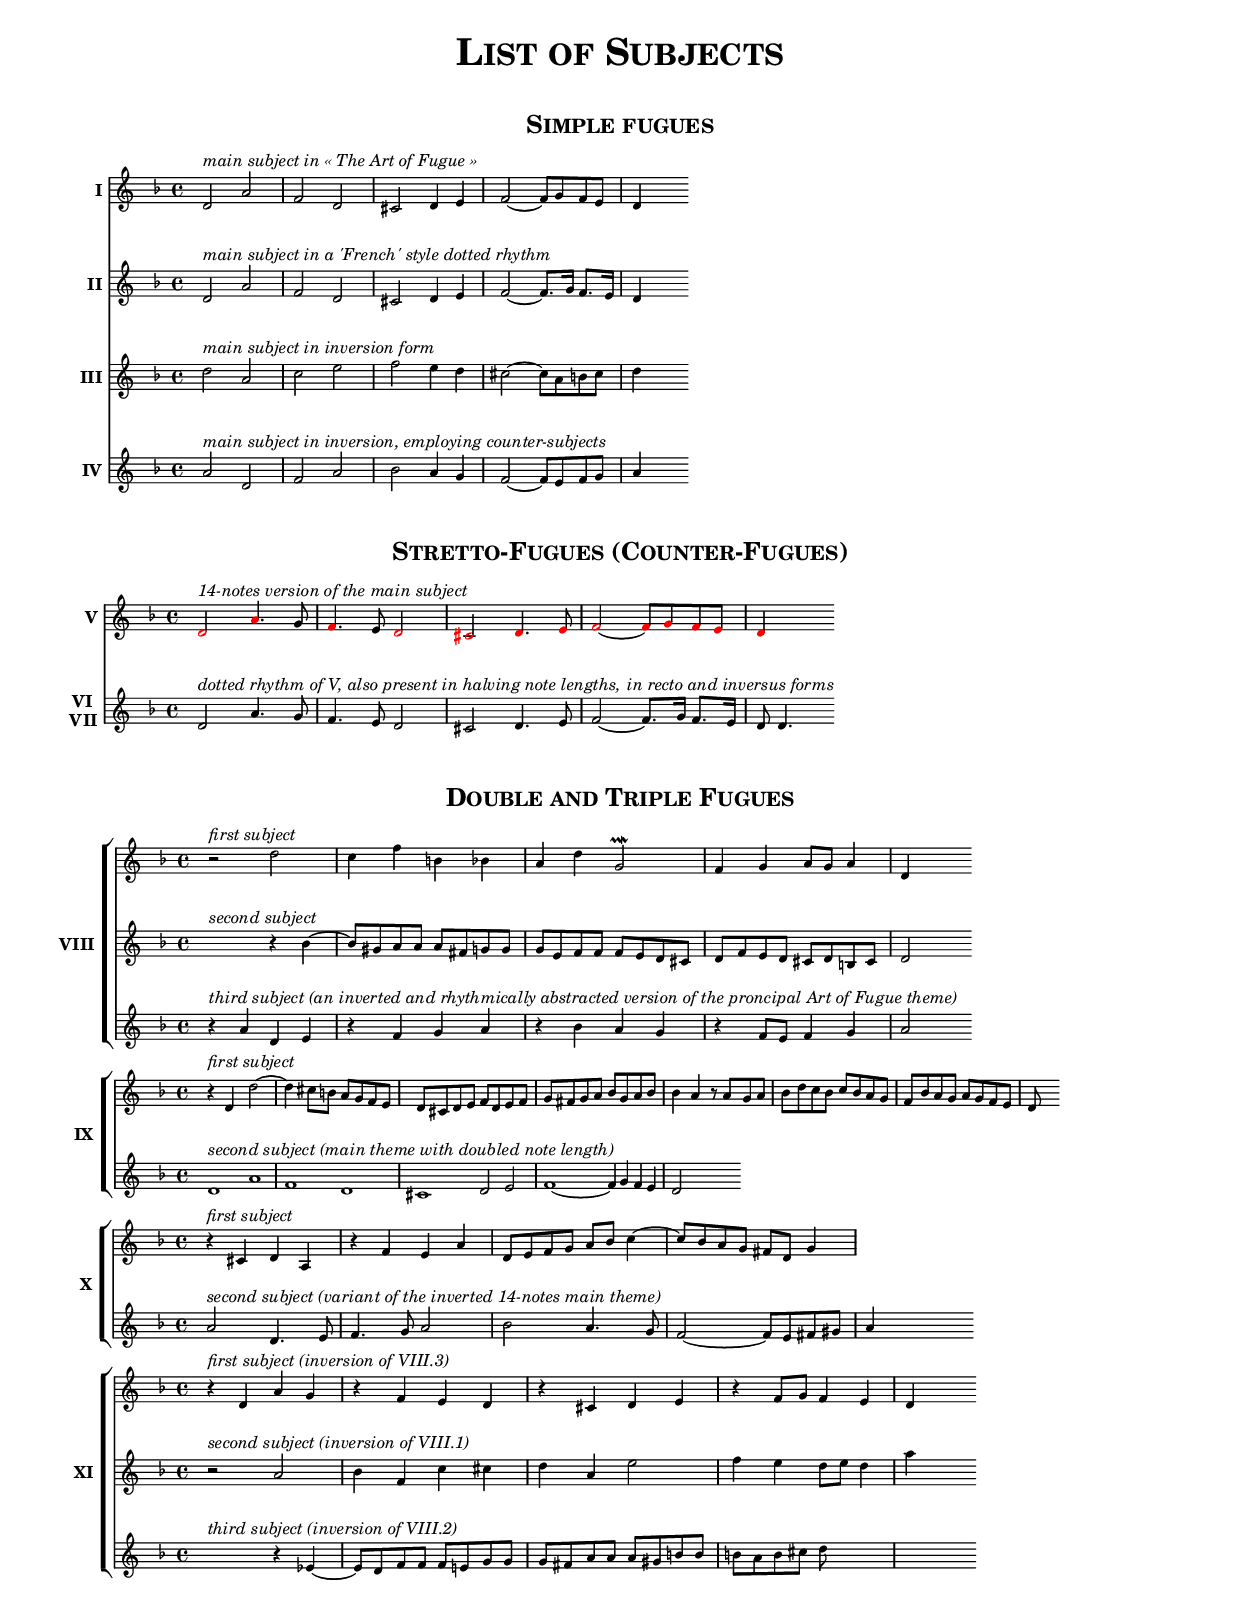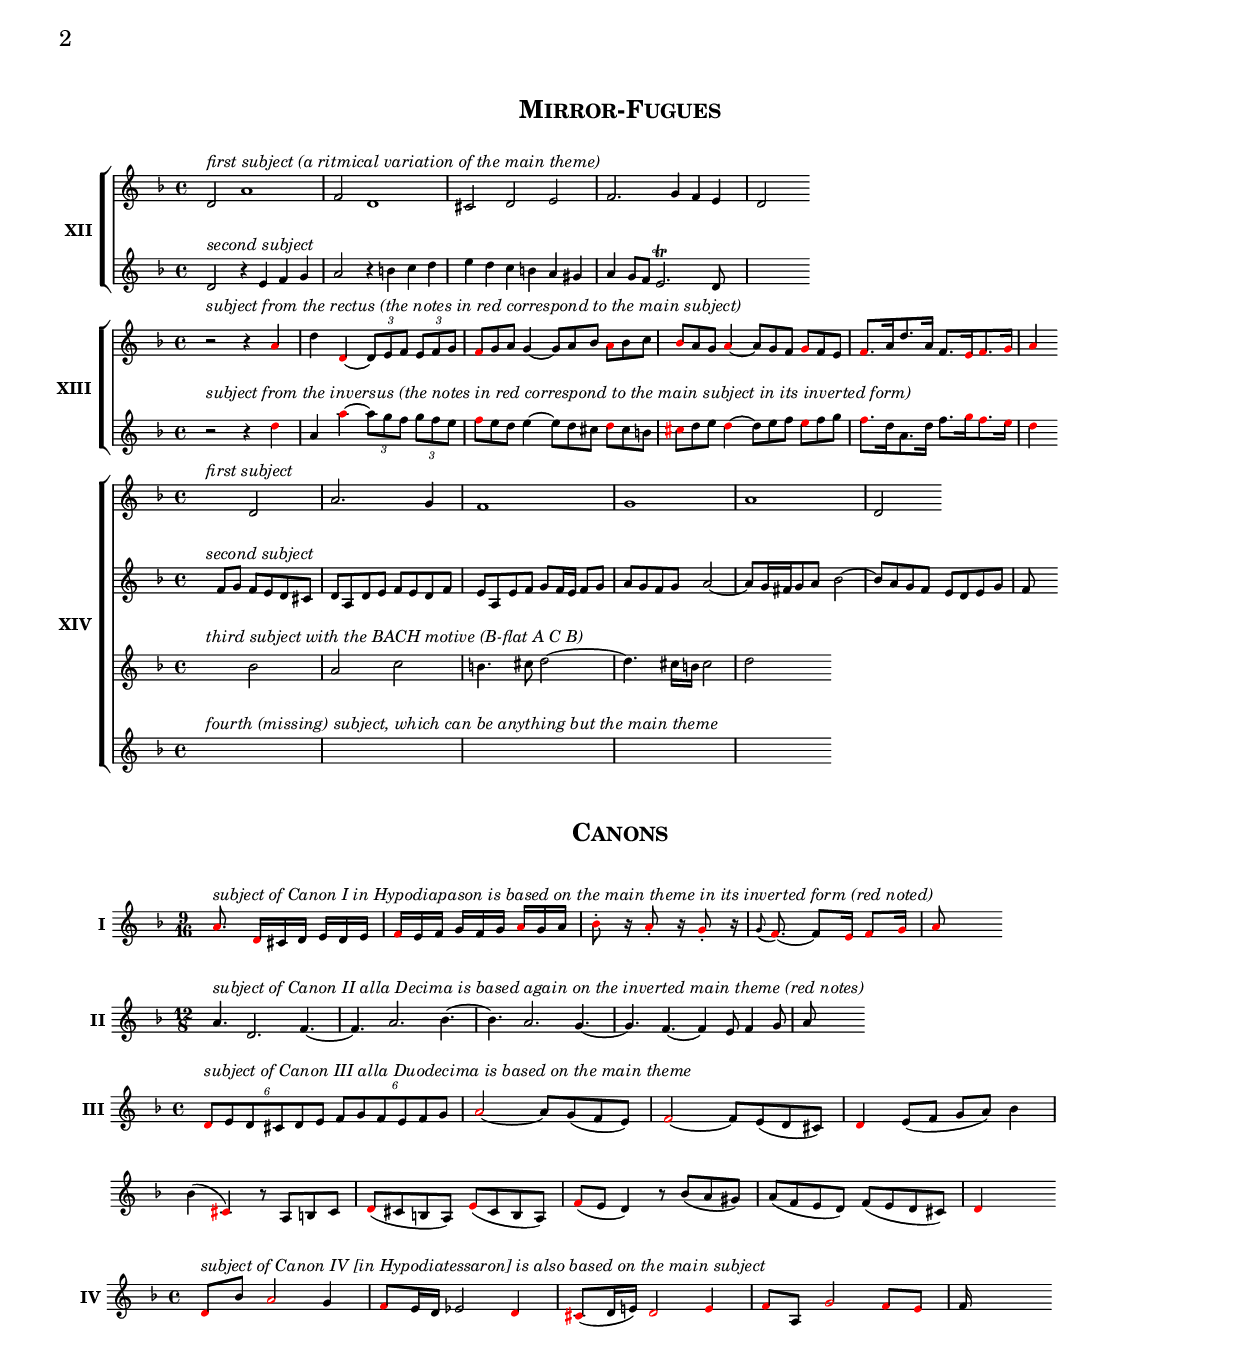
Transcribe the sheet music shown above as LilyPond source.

\include "./macros.ly"

commonSettings = {
  \time 4/4
  \key d \minor
  %\once\override Staff.TimeSignature.stencil = ##f
  \override Score.BarNumber.break-visibility = ##(#f #f #f)
  \override Staff.NoteHead.style = #'baroque
}

CommonSubjectI = {
  \commonSettings
  | d'2^\markup \abs-fontsize #8 \italic { "main subject in « The Art of Fugue »" }
    a'
  | f d | cis d4 e | f2~ f8 g f e | d4 s
}
CommonSubjectII = {
  \commonSettings
  | d'2^\markup \abs-fontsize #8 \italic { "main subject in a 'French' style dotted rhythm" }
    a'
  | f d | cis d4 e | f2~ f8. g16 f8. e16 | d4 s
}
CommonSubjectIII = {
  \commonSettings
  | d''2^\markup \abs-fontsize #8 \italic { "main subject in inversion form" }
    a
  | c e | f e4 d | cis2~ cis8 a b cis | d4 s
}
CommonSubjectIV = {
  \commonSettings
  | a'2^\markup \abs-fontsize #8 \italic { "main subject in inversion, employing counter-subjects" }
    d,
  | f a | bes a4 g | f2~ f8 e f g | a4 s
}
CommonSubjectV = {
  \commonSettings
  | \red d'2^\markup \abs-fontsize #8 \italic  { "14-notes version of the main subject" }
    \once\override Stem.length = #6 \red a'4. g8
  | \red f4. e8 \red d2 | \red cis \red d4. \red e8 | \red \red f2~ \red f8 \red g \red f \red e
  | \red d4 s
}

CommonSubjectVI = {
  \commonSettings
  | d'2^\markup \abs-fontsize #8 \italic  {
      "dotted rhythm of V, also present in halving note lengths,"
      "in recto and inversus forms"
    }
    \once\override Stem.length = #5 a'4. g8
  | f4. e8 d2 | cis d4. e8 | f2~ f8. g16 f8. e16 | d8 4.
}

SubjectVIIIFirst = \relative {
  \commonSettings
  | r2^\markup \abs-fontsize #8 \italic { "first subject" }
    d''
  | c4 f b, bes | a d g,2^\prallmordent | f4 g a8 g a4 | d,4 s
}
SubjectVIIISecond = \relative {
  \commonSettings
  | s2^\markup \abs-fontsize #8 \italic { "second subject" }
    r4 bes'~
  | bes8 gis a a a fis g g | g e f f f e d cis | d f e d cis d b cis | d2
}
SubjectVIIIThird = \relative {
  \commonSettings
  | r4^\markup \abs-fontsize #8 \italic {
      "third subject (an inverted and rhythmically abstracted version of the proncipal Art of Fugue theme)"
    }
    a' d, e | r f g a | r bes a g | r f8 e f4 g | a2 % s
}

SubjectIXFirst = {
  \commonSettings
  | r4^\markup \abs-fontsize #8 \italic {
      "first subject"
    }
    d' d'2~ | d4 cis8 b a g f e | d cis d e f d e f | g fis g a bes g a bes | bes4 a r8 a g a
  | bes d c bes c bes a g | f bes a g a g f e | d s
}
SubjectIXSecond = {
  \commonSettings
  | d'1*1/2^\markup \abs-fontsize #8 \italic {
      "second subject (main theme with doubled note length)"
    }
    a' | f d | cis d2*1/2 e | f1*1/2~ f4*1/2 g f e | d2*1/2 s1*1/2
}

SubjectXFirst = {
  \commonSettings
  | r4^\markup \abs-fontsize #8 \italic {
      "first subject"
    }
    cis' d a | r f' e a | d,8 e f g a bes c4~ | c8 bes a g fis d g4
}
SubjectXSecond = {
  \commonSettings
  | a'2^\markup \abs-fontsize #8 \italic {
      "second subject (variant of the inverted 14-notes main theme)"
    }
    d,4. e8 | f4. g8 a2 | bes a4. g8 | f2~ f8 e fis gis | a4 s2
}

SubjectXIFirst = {
  \commonSettings
  | r4^\markup \abs-fontsize #8 \italic {
      "first subject (inversion of VIII.3)"
    }
    d' a' g
  | r f e d | r cis d e | r f8 g f4 e | d4 s
}
SubjectXISecond = {
  \commonSettings
  | r2^\markup \abs-fontsize #8 \italic {
      "second subject (inversion of VIII.1)"
    }
    a'
  | bes4 f c' cis | d a e'2 | f4 e d8 e d4 | a'4 s
}
SubjectXIThird = {
  \commonSettings
  | s2^\markup \abs-fontsize #8 \italic {
      "third subject (inversion of VIII.2)"
    }
    r4 ees'~
  | ees8 d f f f e g g | g fis a a a gis b b | b a b cis d s4. | s2
}

SubjectXIIFirst = {
  \commonSettings
  | d'2*2/3^\markup \abs-fontsize #8 \italic {
      "first subject (a ritmical variation of the main theme)"
    }
    a'1*2/3
  | f2*2/3 d1*2/3 | cis2*2/3 d e | f2.*2/3 g4*2/3 f e | d2*2/3 s4*2/3
}
SubjectXIISecond = {
  \commonSettings
  | d'2*2/3^\markup \abs-fontsize #8 \italic { "second subject" }
    r4*2/3 e f g | a2*2/3 r4*2/3 b c d | e d c b a gis | a g8*2/3[ f] e2.*2/3\trill d8*2/3 s % e
 %| f4*2/3 e8*2/3[ d] cis2.*2/3 b8*2/3 cis | d2*2/3 r4*2/3 f, g a
  | s2
}

SubjectXIIIFirst = {
  \commonSettings
  | r2^\markup \abs-fontsize #8 \italic {
      "subject from the rectus (the notes in red correspond to the main subject)"
    }
    r4 \red a' | d \red d,~ \tuplet 3/2 { d8 e f } \tuplet 3/2 { e f g }
  | \omit TupletNumber \tuplet 3/2 { \red f g a } g4~ \tuplet 3/2 { g8 a bes } \tuplet 3/2 { \red a bes c }
  | \tuplet 3/2 { \red bes a g } \red a4~ \tuplet 3/2 { a8 g f } \tuplet 3/2 { \red g f e }
  | \red f8.[ a16 d8. a16] f8.[ \red e16 \red f8. \red g16] | \red a4
}
SubjectXIIISecond = {
  \commonSettings
  | r2^\markup \abs-fontsize #8 \italic {
      "subject from the inversus (the notes in red correspond to the main subject in its inverted form)"
    }
    r4 \red d'' | a \red a'~ \tuplet 3/2 { a8 g f } \tuplet 3/2 { g f e }
  | \omit TupletNumber \tuplet 3/2 { \red f e d } e4~ \tuplet 3/2 { e8 d cis } \tuplet 3/2 { \red d cis b }
  | \tuplet 3/2 { \red cis d e } \red d4~ \tuplet 3/2 { d8 e f } \tuplet 3/2 { \red e f g }
  | \red f8.[ d16 a8. d16] f8.[ \red g16 \red f8. \red e16] | \red d4
}

SubjectXIVFirst = {
  \commonSettings
  | s2^\markup \abs-fontsize #8 \italic { "first subject" }
    d'
  | a'2. g4 | f1 | g | a | d,2 % s
}
SubjectXIVSecond = {
  \commonSettings
  | s4^\markup \abs-fontsize #8 \italic { "second subject" }
    f'8 g f e d cis
  | d a d e f e d f | e a, e' f g f16 e f8 g | a g f g a2~ | a8[ g16 fis g8 a] bes2~ | bes8 a g f e d e g
  | f s % s2.
}
SubjectXIVThird = {
  \commonSettings
  | s2^\markup \abs-fontsize #8 \italic {
      "third subject with the BACH motive (B-flat A C B)"
    }
    bes'
  | a c | b4. cis8 d2~ | d4. cis16 b  cis2 | d % s
}
SubjectXIVFourth = {
  \commonSettings
  | s1^\markup \abs-fontsize #8 \italic {
      "fourth (missing) subject, which can be anything but the main theme"
    }
  | s | s | s | s2
}

CanonI = {
  \commonSettings
  \time 9/16
  | \red a'8.^\markup \abs-fontsize #8 \italic {
      "subject of Canon I in Hypodiapason is based on the main theme in its inverted form (red noted)"
    }
    \red d,16 cis d e d e
  | \red f e f g f g \red a g a
  | \red bes8^. r16 \red a8_. r16 \red g8_. r16
  | \appoggiatura g8 \red f8.~ f8 \red e16 \red f8 \red g16
  | \red a8 s
}
CanonII = {
  \commonSettings
  \time 12/8
  | a'4.^\markup \abs-fontsize #8 \italic {
      "subject of Canon II alla Decima is based again on the inverted main theme (red notes)"
    }
    d,2. f4.~
  | f a2. bes4.~
  | bes a2. g4.~
  | g f~ f4 e8 f4 g8
  | a8 s4
}
CanonIII = {
  \commonSettings
  | \tuplet 6/4 {
      \red d'8[^\markup \abs-fontsize #8 \italic {
        "subject of Canon III alla Duodecima is based on the main theme"
      }
      e d cis d e]
    } \tuplet 6/4 { f[ g f e f g] }
  | \red a2~ a8 g( f e)
  | \red f2~ f8 e( d cis)
  | \red d4 e8( f g a) bes4
  | bes( \red  cis,) r8 a b cis
  | \red d( cis b a) \red e'( cis b a)
  | \red f'( e d4) r8 bes'( a gis)
  | a( f e d) f( e d cis)
  | \red d4 s
}
CanonIV = {
  \commonSettings
  | \red d'8^\markup \abs-fontsize #8 \italic {
      "subject of Canon IV [in Hypodiatessaron] is also based on the main subject"
     }
     bes' \red a2 g4
  | \red f8 e16 d ees2 \red d4
  | \red cis8_( d16 e!) \red d2 \red e4
  | \red f8 a, \red g'2 \red f8 \red e
  | f16 s8.
}

\markup \fill-line {
  \center-column \abs-fontsize #18 \smallCaps \bold {
    \null
    "List of Subjects"
    \vspace #1
  }
}

\markup \fill-line {
  \center-column \abs-fontsize #12 \smallCaps \bold {
    \null
    "Simple fugues"
    \vspace #0.5
  }
}

\markup \line {
  \hspace #2
  \left-column {
    \score {
      <<
        \new Staff \with {
          instrumentName = \markup \abs-fontsize #8 \bold { "I " }
        } \relative \CommonSubjectI
        \new Staff \with {
          instrumentName = \markup \abs-fontsize #8 \bold { "II " }
        } \relative \CommonSubjectII
        \new Staff \with {
          instrumentName = \markup \abs-fontsize #8 \bold { "III " }
        } \relative \CommonSubjectIII
        \new Staff \with {
          instrumentName = \markup \abs-fontsize #8 \bold { "IV " }
        } \relative \CommonSubjectIV
      >>
      \layout {
        %\context {
        %  \Score
        %  proportionalNotationDuration = #(ly:make-moment 1)
        %}
        indent = #0
        line-width = #160
        #(layout-set-staff-size 12)
      }
    }
  }
}

\markup \fill-line {
  \center-column \abs-fontsize #12 \smallCaps \bold {
    \null\null
    "Stretto-Fugues (Counter-Fugues)"
    \vspace #0.5
  }
}

\markup \line {
  \hspace #1
  \left-column {
    \score {
      <<
        \new Staff \with {
          instrumentName = \markup \abs-fontsize #8 \bold { "V " }
        } \relative \CommonSubjectV
        % Contrapunctus VI
        \new Staff \with {
          instrumentName = \markup \abs-fontsize #8 \bold {
            \right-column { "VI  " \raise #1.8 \line { "VII " } }
          }
        } \relative \CommonSubjectVI
      >>
      \layout {
        %\context {
        %  \Score
        %  proportionalNotationDuration = #(ly:make-moment 1)
        %}
        indent = #0
        line-width = #160
        #(layout-set-staff-size 12)
      }
    }
  }
}

\markup \fill-line {
  \center-column \abs-fontsize #12 \smallCaps \bold {
    \null\null
    "Double and Triple Fugues"
    \vspace #0.5
  }
}

% Contrapunctus VIII
\markup \line {
  \left-column {
    \score {
      <<
        \new ChoirStaff \with {
          instrumentName = \markup \abs-fontsize #8 \bold { "VIII " }
          \override StaffGrouper.staff-staff-spacing = #'(
                      (basic-distance . 0)
                      (padding . 2))
          }
        <<
        \new Staff {
          \new Voice = "subjectviii1" \relative \SubjectVIIIFirst
        }
        \new Staff {
          \new Voice = "subjectviii2" \relative \SubjectVIIISecond
        }
        \new Staff {
          \new Voice = "subjectviii3" \relative \SubjectVIIIThird
        }
        >>
      >>
      \layout {
        %\context {
        %  \Score
        %  proportionalNotationDuration = #(ly:make-moment 1)
        %}
        indent = #0
        line-width = #160
        #(layout-set-staff-size 12)
      }
    }
  }
}

% Contrapunctus IX
\markup \line {
  \hspace #1.4
  \left-column {
    \score {
      <<
        \new ChoirStaff \with {
          instrumentName = \markup \abs-fontsize #8 \bold { "IX " }
          \override StaffGrouper.staff-staff-spacing = #'(
                      (basic-distance . 0)
                      (padding . 2))
          }
        <<
        \new Staff {
          \new Voice = "subjectix1" \relative \SubjectIXFirst
        }
        \new Staff {
          \new Voice = "subjectix2" \relative \SubjectIXSecond
        }
        >>
      >>
      \layout {
        %\context {
        %  \Score
        %  proportionalNotationDuration = #(ly:make-moment 1)
        %}
        indent = #0
        line-width = #160
        #(layout-set-staff-size 12)
      }
    }
  }
}

% Contrapunctus X
\markup \line {
  \hspace #2.0
  \left-column {
    \score {
      <<
        \new ChoirStaff \with {
          instrumentName = \markup \abs-fontsize #8 \bold { "X " }
          \override StaffGrouper.staff-staff-spacing = #'(
                      (basic-distance . 0)
                      (padding . 2))
          }
        <<
        \new Staff {
          \new Voice = "subjectix1" \relative \SubjectXFirst
        }
        \new Staff {
          \new Voice = "subjectix2" \relative \SubjectXSecond
        }
        >>
      >>
      \layout {
        %\context {
        %  \Score
        %  proportionalNotationDuration = #(ly:make-moment 1)
        %}
        indent = #0
        line-width = #160
        #(layout-set-staff-size 12)
      }
    }
  }
}

% Contrapunctus XI
\markup \line {
  \hspace #1.4
  \left-column {
    \score {
      <<
        \new ChoirStaff \with {
          instrumentName = \markup \abs-fontsize #8 \bold { "XI " }
          \override StaffGrouper.staff-staff-spacing = #'(
                      (basic-distance . 0)
                      (padding . 2))
          }
        <<
        \new Staff {
          \new Voice = "subjectxi1" \relative \SubjectXIFirst
        }
        \new Staff {
          \new Voice = "subjectxi2" \relative \SubjectXISecond
        }
        \new Staff {
          \new Voice = "subjectxi3" \relative \SubjectXIThird
        }
        >>
      >>
      \layout {
        %\context {
        %  \Score
        %  proportionalNotationDuration = #(ly:make-moment 1)
        %}
        indent = #0
        line-width = #160
        #(layout-set-staff-size 12)
      }
    }
  }
}

\pageBreak

\markup \fill-line {
  \center-column \abs-fontsize #12 \smallCaps \bold {
    \null\null
    "Mirror-Fugues"
    \vspace #1
  }
}

% Contrapunctus XII
\markup \line {
  \hspace #0.6
  \left-column {
    \score {
      <<
        \new ChoirStaff \with {
          instrumentName = \markup \abs-fontsize #8 \bold { "XII " }
          \override StaffGrouper.staff-staff-spacing = #'(
                      (basic-distance . 0)
                      (padding . 2))
          }
        <<
        \new Staff {
          \new Voice = "subjectxii1" \relative \SubjectXIIFirst
        }
        \new Staff {
          \new Voice = "subjectxii2" \relative \SubjectXIISecond
        }
        >>
      >>
      \layout {
        %\context {
        %  \Score
        %  proportionalNotationDuration = #(ly:make-moment 1)
        %}
        indent = #0
        line-width = #160
        #(layout-set-staff-size 12)
      }
    }
  }
}

% Contrapunctus XIII
\markup \line {
  \hspace #-0.2
  \left-column {
    \score {
      <<
        \new ChoirStaff \with {
          instrumentName = \markup \abs-fontsize #8 \bold { "XIII " }
          \override StaffGrouper.staff-staff-spacing = #'(
                      (basic-distance . 0)
                      (padding . 2))
          }
        <<
        \new Staff {
          \new Voice = "subjectxiii1" \relative \SubjectXIIIFirst
        }
        \new Staff {
          \new Voice = "subjectxiii2" \relative \SubjectXIIISecond
        }
        >>
      >>
      \layout {
        %\context {
        %  \Score
        %  proportionalNotationDuration = #(ly:make-moment 1)
        %}
        indent = #0
        line-width = #160
        #(layout-set-staff-size 12)
      }
    }
  }
}

% Contrapunctus XIV
\markup \line {
  \hspace #0
  \left-column {
    \score {
      <<
        \new ChoirStaff \with {
          instrumentName = \markup \abs-fontsize #8 \bold { "XIV " }
          \override StaffGrouper.staff-staff-spacing = #'(
                      (basic-distance . 0)
                      (padding . 2))
          }
        <<
        \new Staff {
          \new Voice = "subjectxiv1" \relative \SubjectXIVFirst
        }
        \new Staff {
          \new Voice = "subjectxiv2" \relative \SubjectXIVSecond
        }
        \new Staff {
          \new Voice = "subjectxiv3" \relative \SubjectXIVThird
        }
        \new Staff {
          \new Voice = "subjectxiv4" \relative \SubjectXIVFourth
        }
        >>
      >>
      \layout {
        %\context {
        %  \Score
        %  proportionalNotationDuration = #(ly:make-moment 1)
        %}
        indent = #0
        line-width = #160
        #(layout-set-staff-size 12)
      }
    }
  }
  \vspace #3
}

\markup \fill-line {
  \center-column \abs-fontsize #12 \smallCaps \bold {
    \null\null
    "Canons"
    \vspace #0.5
  }
}

\markup \line {
  \hspace #3.8
  \left-column {
    \score {
      <<
        \new Staff \with {
          instrumentName = \markup \abs-fontsize #8 \bold { "I " }
        } \relative \CanonI
      >>
      \layout {
        indent = #0
        line-width = #160
        #(layout-set-staff-size 12)
      }
    }
  }
  \vspace #2
}

\markup \line {
  \hspace #3
  \left-column {
    \score {
      <<
        \new Staff \with {
          instrumentName = \markup \abs-fontsize #8 \bold { "II " }
        } \relative \CanonII
      >>
      \layout {
        indent = #0
        line-width = #160
        #(layout-set-staff-size 12)
      }
    }
  }
  \vspace #2
}

\markup \line {
  \hspace #2.2
  \left-column {
    \score {
      <<
        \new Staff \with {
          instrumentName = \markup \abs-fontsize #8 \bold { "III " }
        } \relative \CanonIII
      >>
      \layout {
        indent = #0
        line-width = #160
        #(layout-set-staff-size 12)
      }
    }
  }
  \vspace #2
}

\markup \line {
  \hspace #2
  \left-column {
    \score {
      <<
        \new Staff \with {
          instrumentName = \markup \abs-fontsize #8 \bold { "IV " }
        } \relative \CanonIV
      >>
      \layout {
        indent = #0
        line-width = #160
        #(layout-set-staff-size 12)
      }
    }
  }
  \vspace #2
}
